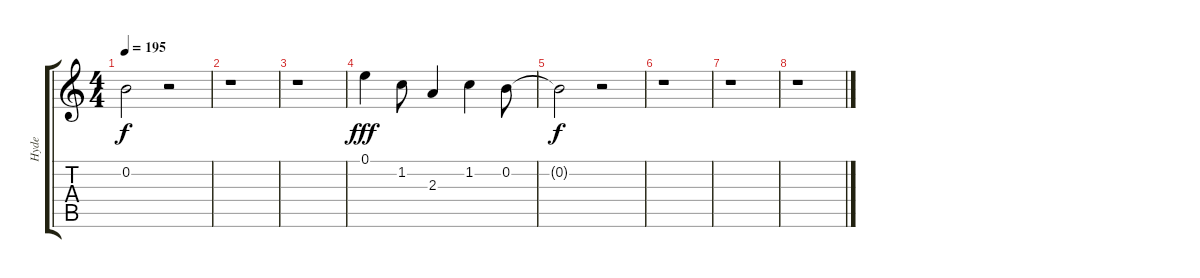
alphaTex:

\track ("Hyde" "Hyde") {instrument electricguitarjazz}
\staff {score tabs}
\tuning (E4 B3 G3 D3 A2 E2) {hide}
\ts (4 4)
\tempo 195
\clef g2
\ks c
0.2{t}.2{dy f} r.2 |
r.1 |
r.1 |
0.1.4{dy fff} 1.2.8 2.3.4 1.2.4 0.2.8 |
0.2{t}.2{dy f} r.2 |
r.1 |
r.1 |
r.1
